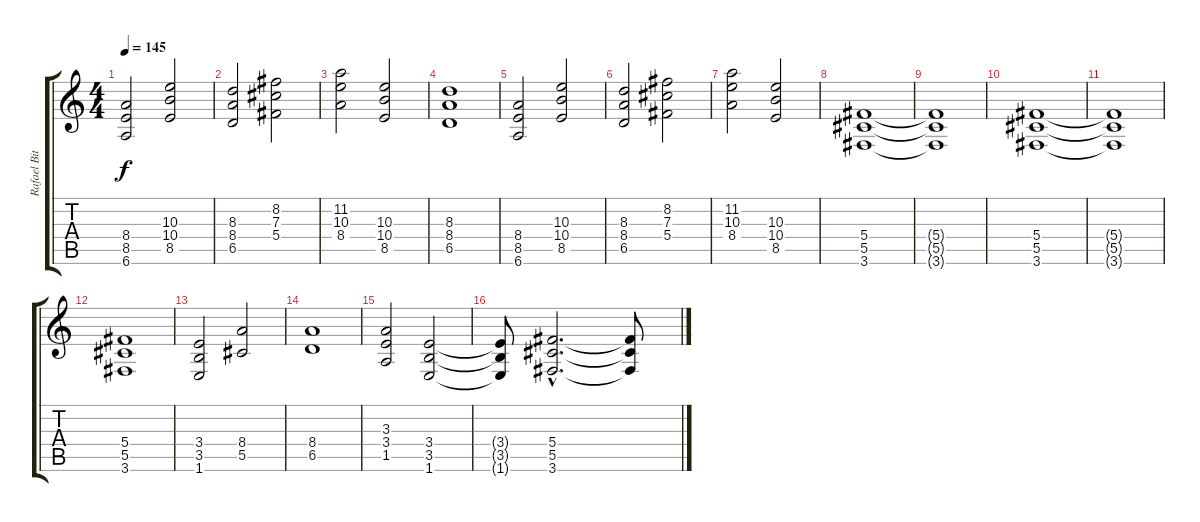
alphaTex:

\track ("Rafael Bittencourt" "Rafael Bit") {instrument distortionguitar}
\staff {score tabs}
\tuning (Eb4 Bb3 Gb3 Db3 Ab2 Eb2) {hide}
\ts (4 4)
\tempo 145
\clef g2
\ks c
(8.4 8.5 6.6).2{dy f instrument distortionguitar} (10.3 10.4 8.5).2 |
(8.3 8.4 6.5).2 (8.2 7.3 5.4).2 |
(11.2 10.3 8.4).2 (10.3 10.4 8.5).2 |
(8.3 8.4 6.5).1 |
(8.4 8.5 6.6).2 (10.3 10.4 8.5).2 |
(8.3 8.4 6.5).2 (8.2 7.3 5.4).2 |
(11.2 10.3 8.4).2 (10.3 10.4 8.5).2 |
(5.4 5.5 3.6).1 |
(5.4{t} 5.5{t} 3.6{t}).1 |
(5.4 5.5 3.6).1 |
(5.4{t} 5.5{t} 3.6{t}).1 |
(5.4 5.5 3.6).1 |
(3.4 3.5 1.6).2 (8.4 5.5).2 |
(8.4 6.5).1 |
(3.3 3.4 1.5).2 (3.4 3.5 1.6).2 |
(3.4{t} 3.5{t} 1.6{t}).8 (5.4{hac} 5.5{hac} 3.6{hac}).2{d} (5.4{t} 5.5{t} 3.6{t}).8
